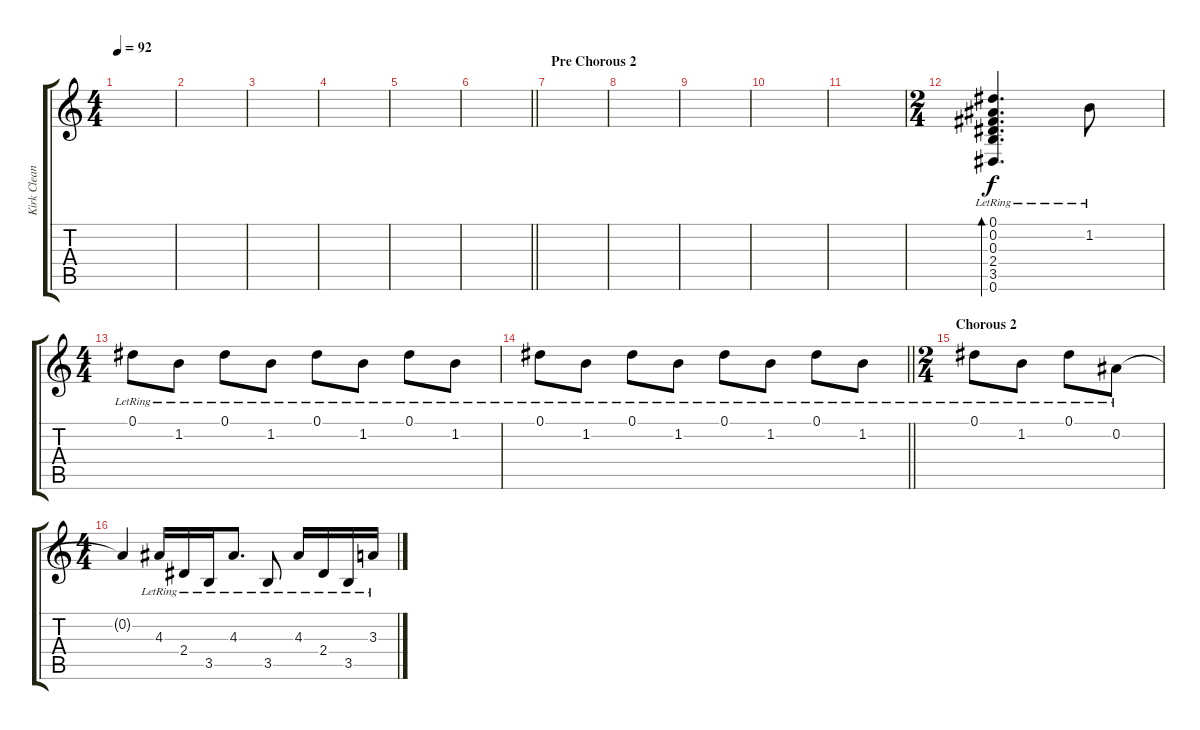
\track ("Kirk Clean" "Kirk Clean") {instrument electricguitarclean}
\staff {score tabs}
\tuning (Eb4 Bb3 Gb3 Db3 Ab2 Eb2) {hide}
\ts (4 4)
\tempo 92
\clef g2
\ks c
|
|
|
|
|
\barLineRight lightlight
|
\section ("" "Pre Chorous 2")
|
|
|
|
|
\ts (2 4)
(0.1{lr} 0.2{lr} 0.3{lr} 2.4{lr} 3.5{lr} 0.6{lr}).4{d bd 240} 1.2{lr}.8 |
\ts (4 4)
0.1{lr}.8 1.2{lr}.8 0.1{lr}.8 1.2{lr}.8 0.1{lr}.8 1.2{lr}.8 0.1{lr}.8 1.2{lr}.8 |
\barLineRight lightlight
0.1{lr}.8 1.2{lr}.8 0.1{lr}.8 1.2{lr}.8 0.1{lr}.8 1.2{lr}.8 0.1{lr}.8 1.2{lr}.8 |
\ts (2 4)
\section ("" "Chorous 2")
0.1{lr}.8 1.2{lr}.8 0.1{lr}.8 0.2{lr}.8 |
\ts (4 4)
0.2{t}.4 4.3{lr}.16 2.4{lr}.16 3.5{lr}.16 4.3{lr}.8{d} 3.5{lr}.8 4.3{lr}.16 2.4{lr}.16 3.5{lr}.16 3.3{lr}.16
